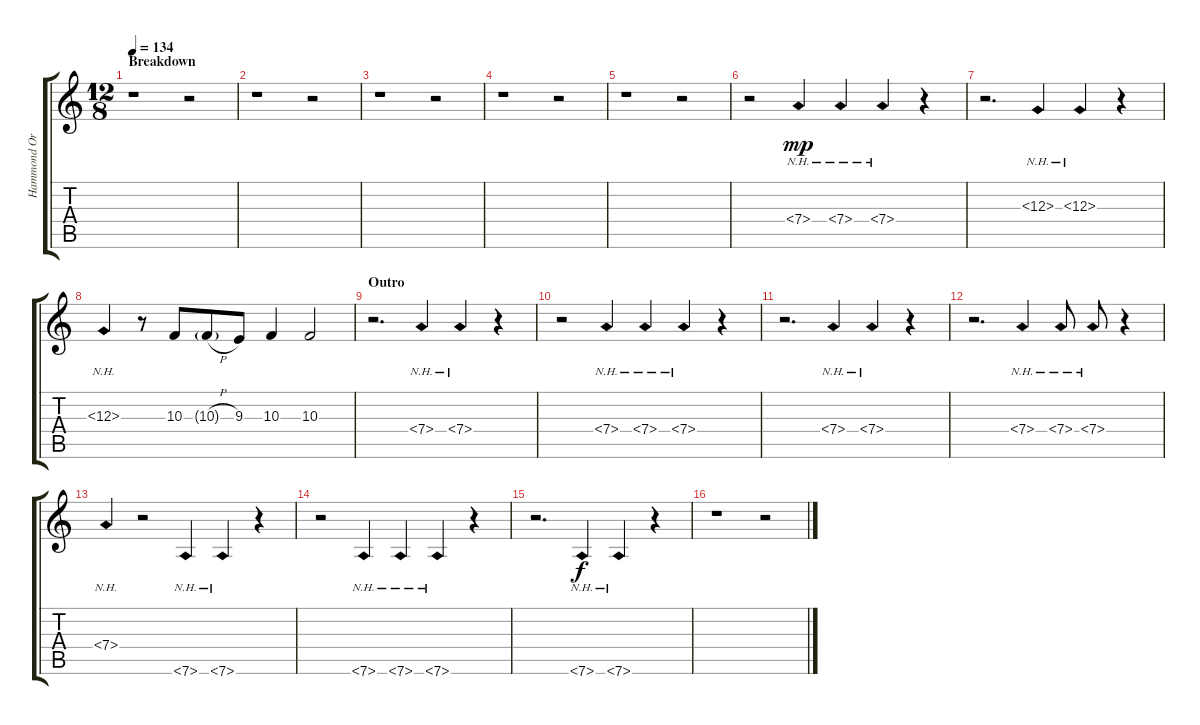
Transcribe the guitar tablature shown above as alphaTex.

\track ("Hammond Organ" "Hammond Or") {instrument drawbarorgan}
\staff {score tabs}
\tuning (E4 B3 G3 D3 A2 D2) {hide}
\ts (12 8)
\section ("" "Breakdown")
\tempo 134
\clef g2
\ks c
r.1{dy mp} r.2 |
r.1 r.2 |
r.1 r.2 |
r.1 r.2 |
r.1 r.2 |
r.2 7.4{nh}.4 7.4{nh}.4 7.4{nh}.4 r.4 |
r.2{d} 12.3{nh}.4 12.3{nh}.4 r.4 |
12.3{nh}.4 r.8 10.3.8 10.3{h g}.8 9.3.8 10.3.4 10.3.2 |
\section ("" "Outro")
r.2{d} 7.4{nh}.4 7.4{nh}.4 r.4 |
r.2 7.4{nh}.4 7.4{nh}.4 7.4{nh}.4 r.4 |
r.2{d} 7.4{nh}.4 7.4{nh}.4 r.4 |
r.2{d} 7.4{nh}.4 7.4{nh}.8 7.4{nh}.8 r.4 |
7.4{nh}.4 r.2 7.6{nh}.4 7.6{nh}.4 r.4 |
r.2 7.6{nh}.4 7.6{nh}.4 7.6{nh}.4 r.4 |
r.2{d} 7.6{nh}.4{dy f} 7.6{nh}.4 r.4 |
r.1 r.2
